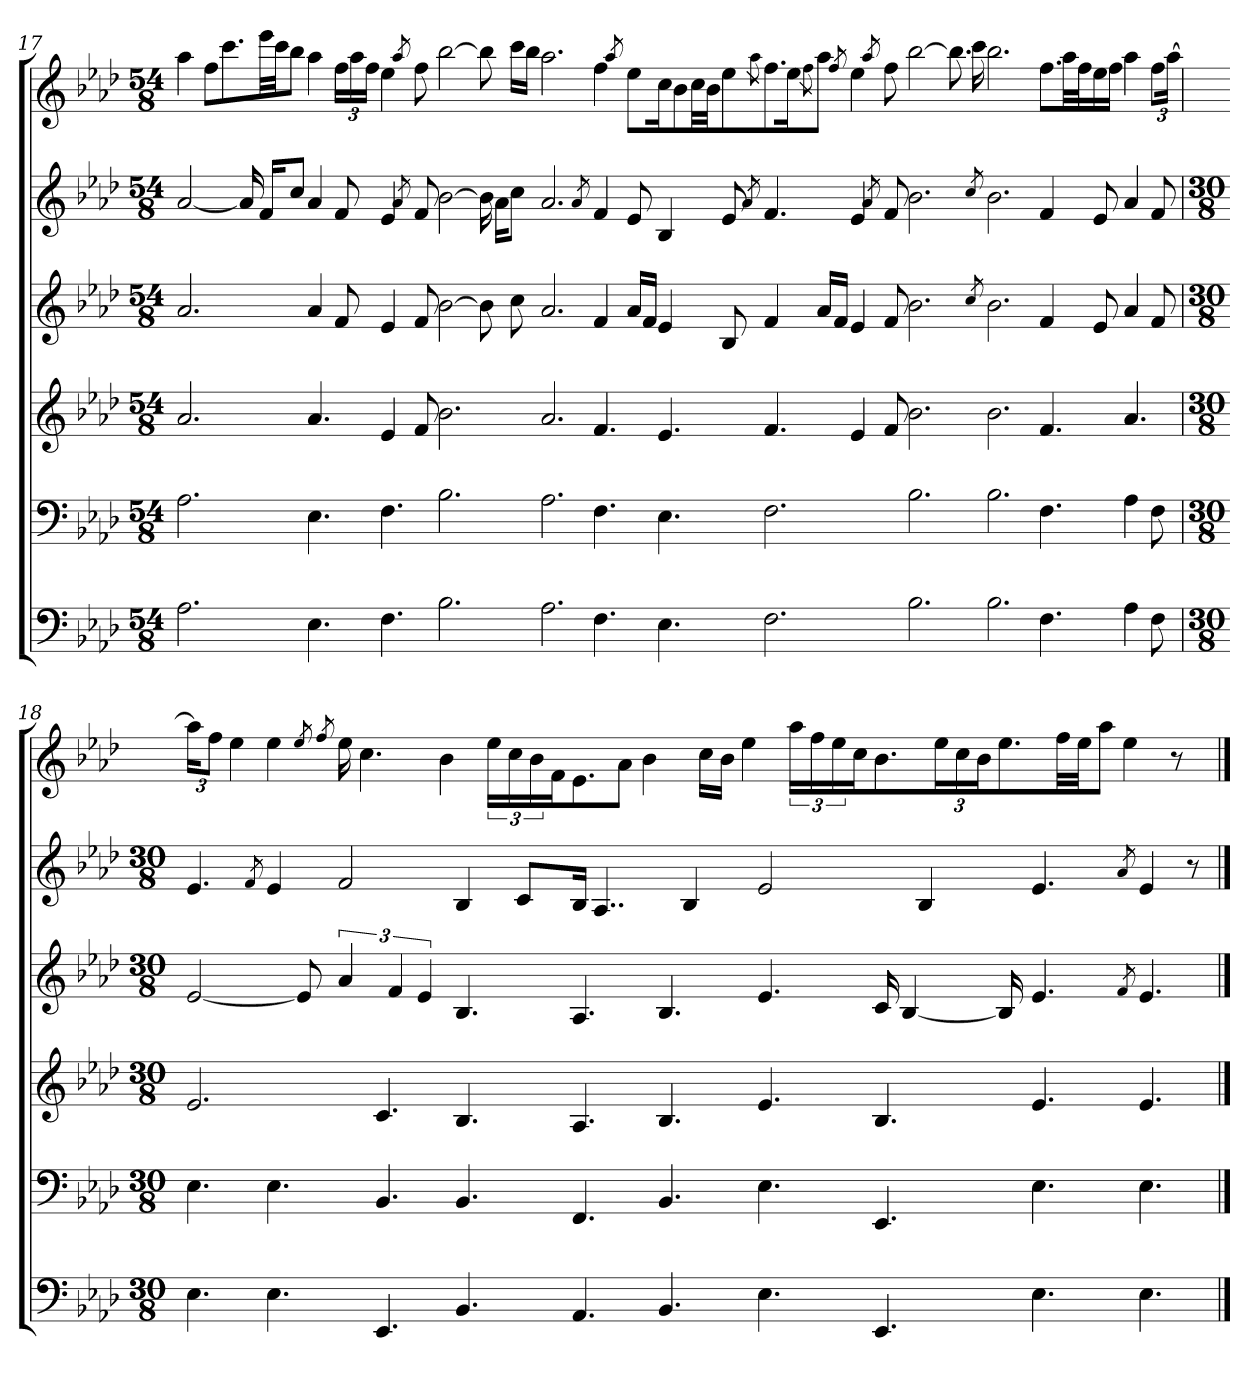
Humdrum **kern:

**kern	**kern	**kern	**kern	**kern	**kern
*part6	*part5	*part4	*part3	*part2	*part1
*staff6	*staff5	*staff4	*staff3	*staff2	*staff1
*clefF4	*clefF4	*clefG2	*clefG2	*clefG2	*clefG2
*k[b-e-a-d-]	*k[b-e-a-d-]	*k[b-e-a-d-]	*k[b-e-a-d-]	*k[b-e-a-d-]	*k[b-e-a-d-]
*M54/8	*M54/8	*M54/8	*M54/8	*M54/8	*M54/8
=17	=17	=17	=17	=17	=17
2.A-	2.A-	2.a-	2.a-	[2a-	4aa-
.	.	.	.	.	8ff\L
.	.	.	.	.	8.ccc\
.	.	.	.	16a-]	.
.	.	.	.	16f/KL	32eee-\LL
.	.	.	.	.	32ccc\JJ
.	.	.	.	8cc/J	8bb-\J
4.E-	4.E-	4.a-	4a-	4a-	4aa-
.	.	.	8f	8f	24ff\LL
.	.	.	.	.	24aa-\
.	.	.	.	.	24ff\JJ
4.F	4.F	4e-	4e-	4e-	4ee-
.	.	.	.	8qa-	8qaa-
.	.	8f	8f	8f	8ff
2.B-	2.B-	2.b-	[2b-	[2b-	[2bb-
.	.	.	8b-]	16b-]	8bb-]
.	.	.	.	16a-\KL	.
.	.	.	8cc	8cc\J	16ccc\LL
.	.	.	.	.	16bb-\JJ
2.A-	2.A-	2.a-	2.a-	2.a-	2.aa-
.	.	.	.	8qa-	.
4.F	4.F	4.f	4f	4f	4ff
.	.	.	.	.	8qaa-
.	.	.	16a-/LL	8e-	8ee-\L
.	.	.	16f/JJ	.	.
4.E-	4.E-	4.e-	4e-	4B-	16cc\K
.	.	.	.	.	8b-\
.	.	.	.	.	32cc\LL
.	.	.	.	.	32b-\JJ
.	.	.	8B-	8e-	8ee-\
.	.	.	.	8qa-	8qaa-\
2.F	2.F	4.f	4f	4.f	8.ff\
.	.	.	.	.	16ee-\K
.	.	.	.	.	8qff\
.	.	.	16a-/LL	.	8aa-\J
.	.	.	16f/JJ	.	.
.	.	.	.	.	8qff
.	.	4e-	4e-	4e-	4ee-
.	.	.	.	8qa-	8qaa-
.	.	8f	8f	8f	8ff
2.B-	2.B-	2.b-	2.b-	2.b-	[2bb-
.	.	.	.	.	8.bb-]
.	.	.	.	.	16ccc
.	.	.	8qcc	8qcc	.
2.B-	2.B-	2.b-	2.b-	2.b-	2.bb-
4.F	4.F	4.f	4f	4f	8.ff\L
.	.	.	.	.	32aa-\LL
.	.	.	.	.	32ff\J
.	.	.	8e-	8e-	16ee-\
.	.	.	.	.	16ff\JJ
4A-	4A-	4.a-	4a-	4a-	4aa-
8F	8F	.	8f	8f	12ff\L
.	.	.	.	.	[24aa-\Jk
=18	=18	=18	=18	=18	=18
*M30/8	*M30/8	*M30/8	*M30/8	*M30/8	*
4.E-	4.E-	2.e-	[2e-	4.e-	24aa-\KL]
.	.	.	.	.	12ff\J
.	.	.	.	.	4ee-
.	.	.	.	8qf	.
4.E-	4.E-	.	.	4e-	4ee-
.	.	.	8e-]	.	.
.	.	.	.	.	8qee-
.	.	.	.	.	8qff
.	.	.	6a-	2f	16ee-
.	.	.	.	.	4.cc
4.EE-	4.BB-	4.c	.	.	.
.	.	.	6f	.	.
.	.	.	6e-	.	.
.	.	.	.	.	4b-
4.BB-	4.BB-	4.B-	4.B-	4B-	.
.	.	.	.	.	24ee-\LL
.	.	.	.	.	24cc\
.	.	.	.	8c/L	.
.	.	.	.	.	24b-\
.	.	.	.	.	16f\J
4.AA-	4.FF	4.A-	4.A-	16B-/Jk	8.e-\
.	.	.	.	4..A-	.
.	.	.	.	.	8a-\J
.	.	.	.	.	4b-
4.BB-	4.BB-	4.B-	4.B-	.	.
.	.	.	.	4B-	.
.	.	.	.	.	16cc\LL
.	.	.	.	.	16b-\JJ
.	.	.	.	.	4ee-
4.E-	4.E-	4.e-	4.e-	2e-	.
.	.	.	.	.	24aa-\LL
.	.	.	.	.	24ff\
.	.	.	.	.	24ee-\
.	.	.	.	.	16cc\J
4.EE-	4.EE-	4.B-	16c	.	8.b-\
.	.	.	[4B-	.	.
.	.	.	.	4B-	.
.	.	.	.	.	24ee-\L
.	.	.	.	.	24cc\
.	.	.	.	.	24b-\J
.	.	.	16B-]	.	8.ee-\
4.E-	4.E-	4.e-	4.e-	4.e-	.
.	.	.	.	.	32ff\LL
.	.	.	.	.	32ee-\JJ
.	.	.	.	.	8aa-\J
.	.	.	.	.	4ee-
.	.	.	8qf	8qa-	.
4.E-	4.E-	4.e-	4.e-	4e-	.
.	.	.	.	.	8r
.	.	.	.	8r	.
.	.	.	.	.	16ryy
==	==	==	==	==	==
*-	*-	*-	*-	*-	*-
